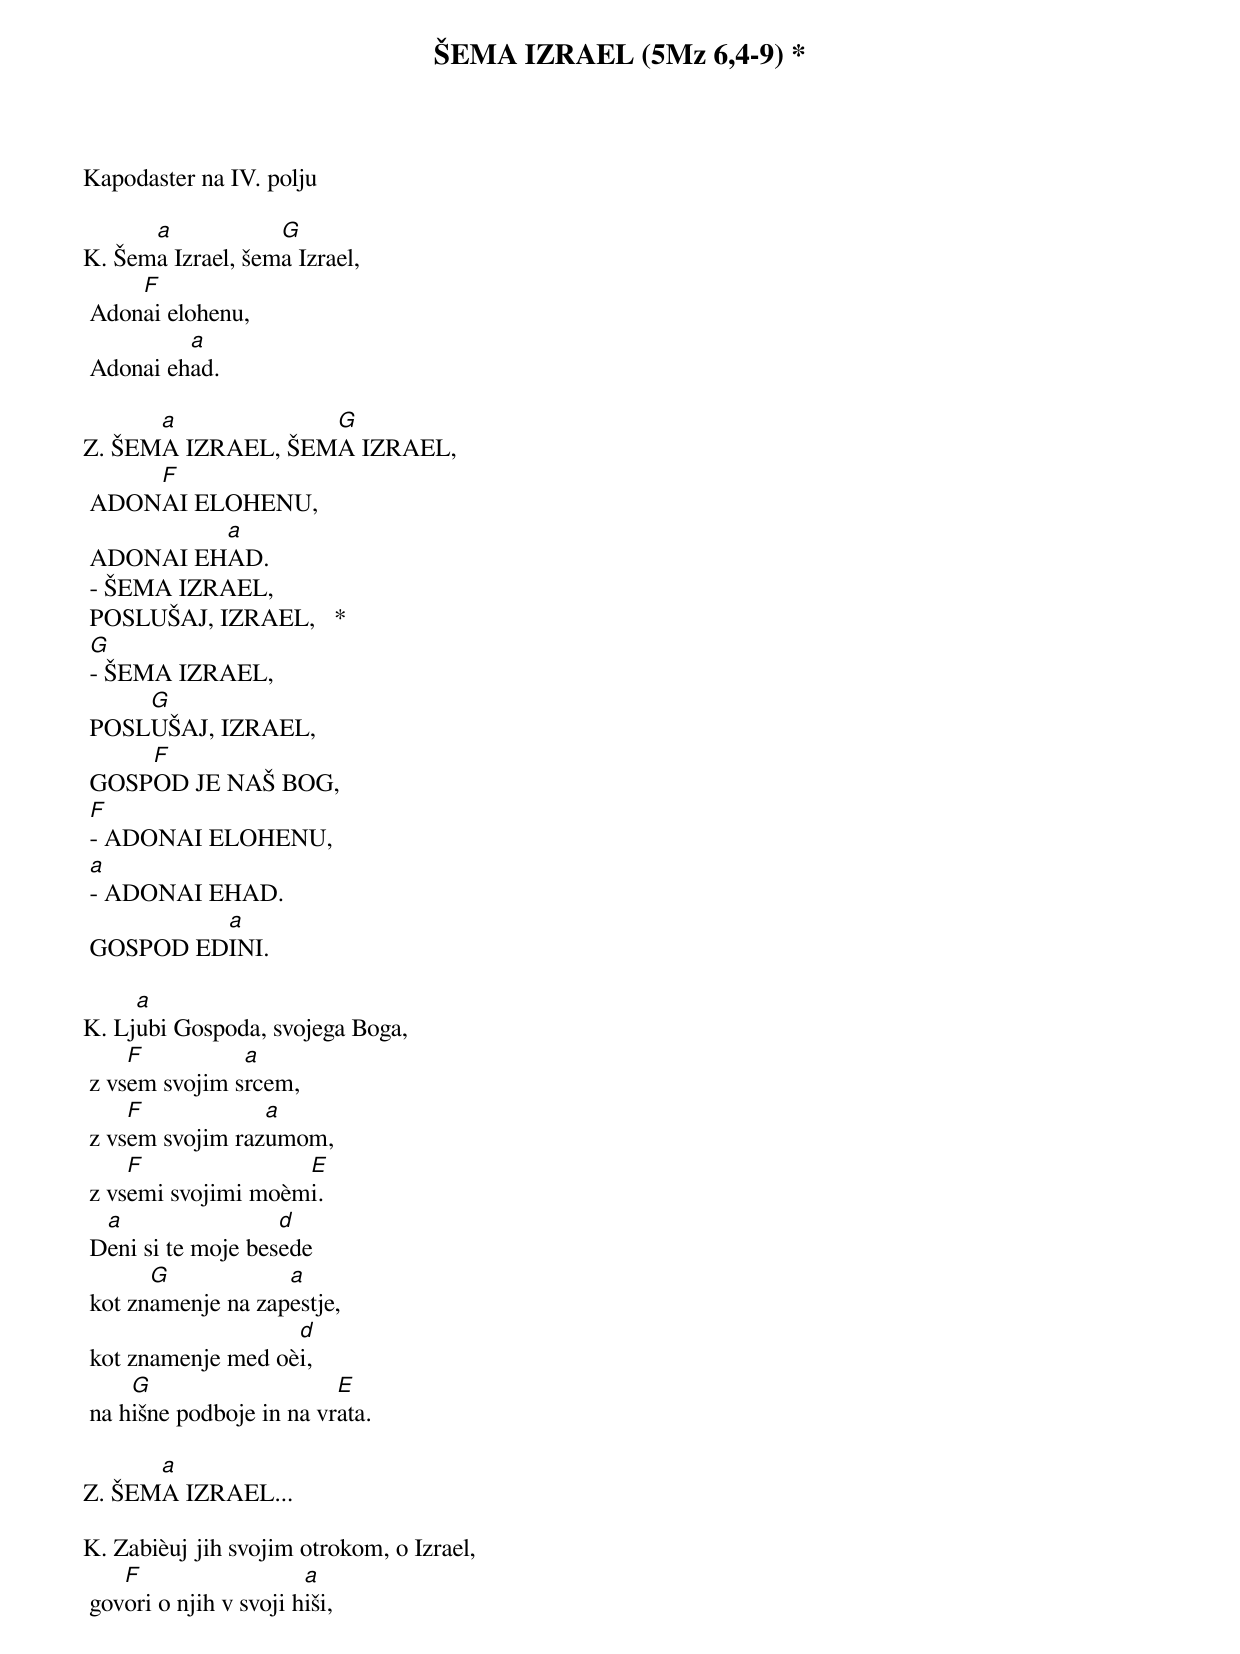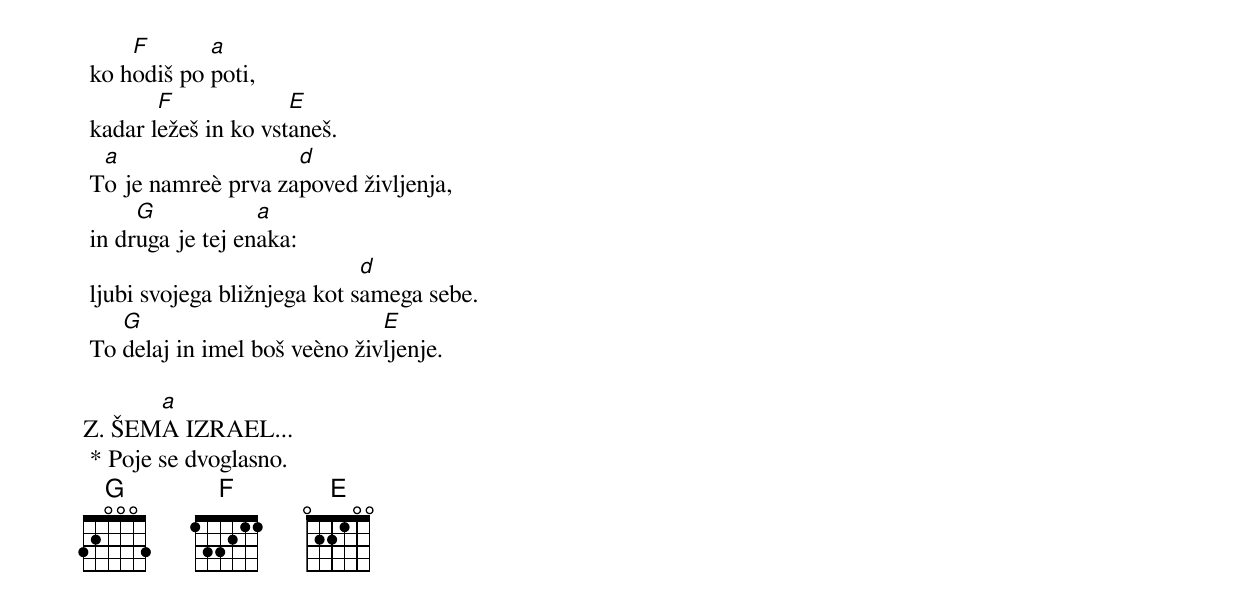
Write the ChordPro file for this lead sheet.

{title: ŠEMA IZRAEL (5Mz 6,4-9) *}

Kapodaster na IV. polju

K.	Šem[a]a Izrael, šem[G]a Izrael,
	Adon[F]ai elohenu,
	Adonai eh[a]ad.

Z.	ŠEM[a]A IZRAEL, ŠEM[G]A IZRAEL,
	ADON[F]AI ELOHENU,
	ADONAI EH[a]AD.
	- ŠEMA IZRAEL,
	POSLUŠAJ, IZRAEL,   *
	[G]- ŠEMA IZRAEL,
	POSL[G]UŠAJ, IZRAEL,
	GOSP[F]OD JE NAŠ BOG,
	[F]- ADONAI ELOHENU,
	[a]- ADONAI EHAD.
	GOSPOD ED[a]INI.

K.	Lj[a]ubi Gospoda, svojega Boga,
	z vs[F]em svojim s[a]rcem,
	z vs[F]em svojim raz[a]umom,
	z vs[F]emi svojimi moèm[E]i.
	D[a]eni si te moje bes[d]ede
	kot zn[G]amenje na zap[a]estje,
	kot znamenje med oè[d]i,
	na h[G]išne podboje in na vr[E]ata.

Z.	ŠEM[a]A IZRAEL...

K.	Zabièuj jih svojim otrokom, o Izrael,
	gov[F]ori o njih v svoji h[a]iši,
	ko h[F]odiš po [a]poti,
	kadar l[F]ežeš in ko vst[E]aneš.
	T[a]o je namreè prva za[d]poved življenja,
	in dr[G]uga je tej en[a]aka:
	ljubi svojega bližnjega kot s[d]amega sebe.
	To [G]delaj in imel boš veèno živ[E]ljenje.

Z.	ŠEM[a]A IZRAEL...
	* Poje se dvoglasno.
